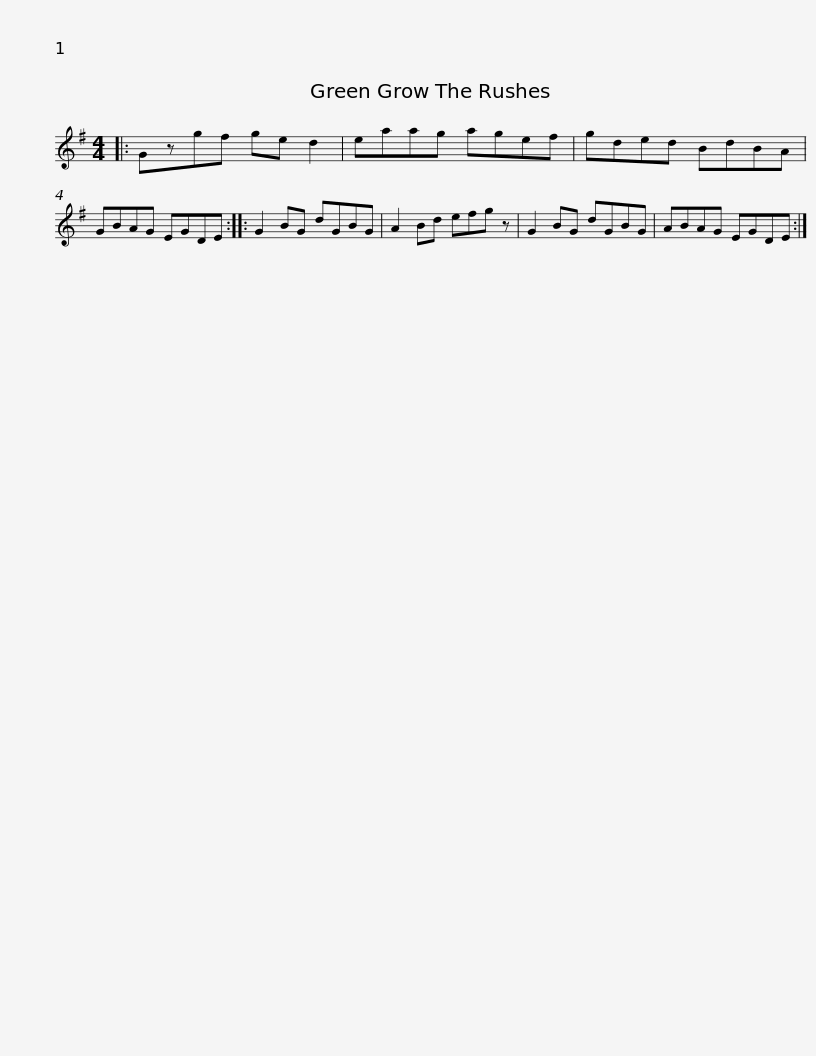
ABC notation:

X:1
L:1/8
M:4/4
I:linebreak $
K:G
V:1 treble
V:1
|: Gzgf ge d2 | eaag agef | gded BdBA | GBAG EGDE :: G2 BG dGBG |$ %5
 A2 Bd efg z | G2 BG dGBG | ABAG EGDE :| %8
